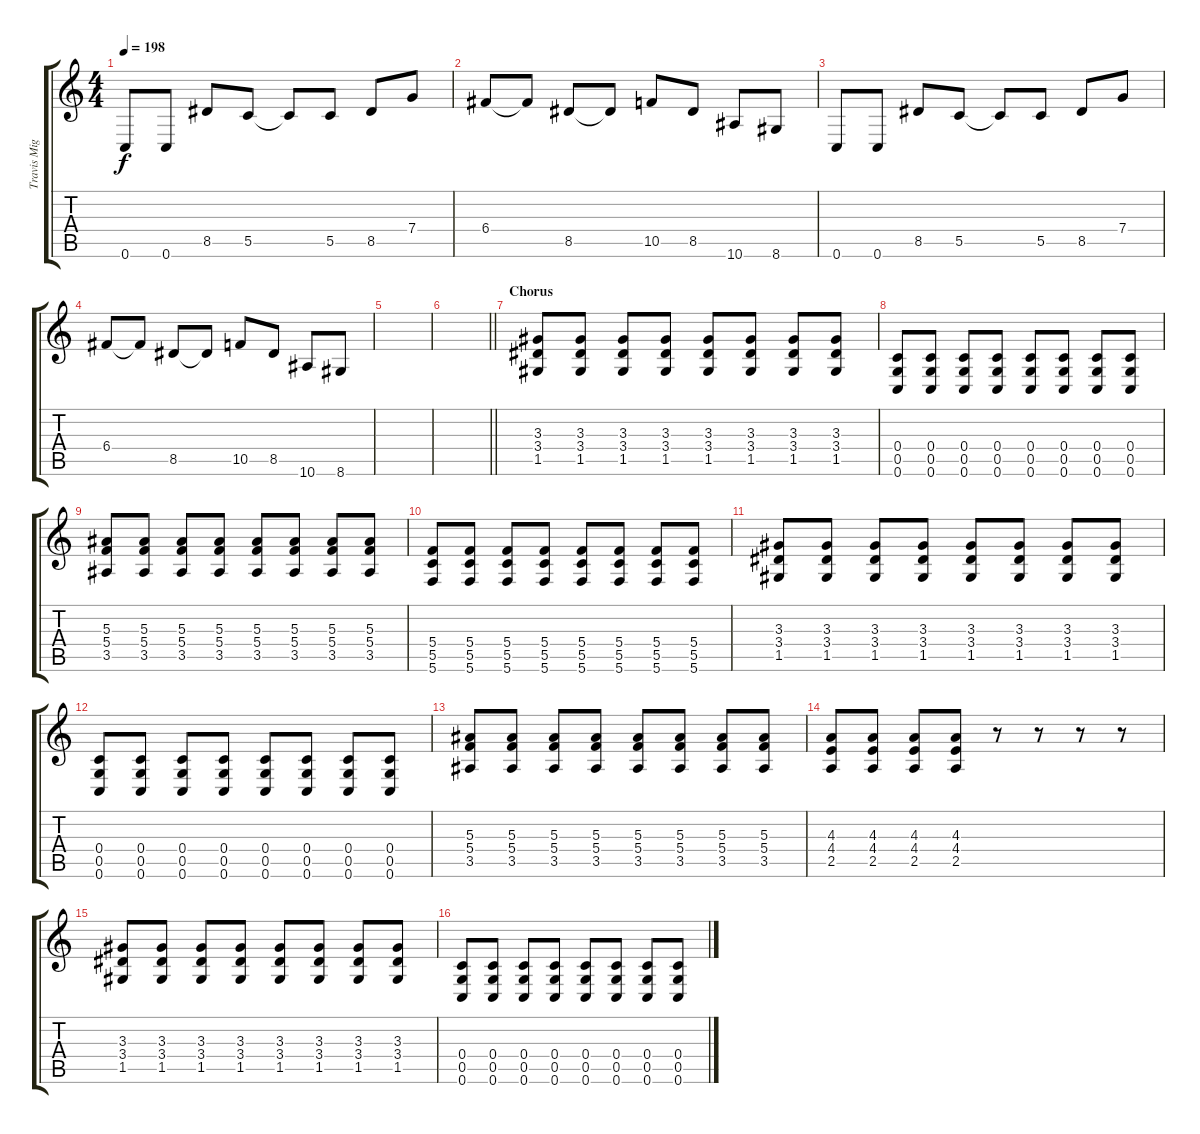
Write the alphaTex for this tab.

\track ("Travis Miguel" "Travis Mig") {instrument distortionguitar}
\staff {score tabs}
\tuning (D4 A3 F3 C3 G2 C2) {hide}
\ts (4 4)
\tempo 198
\clef g2
\ks c
0.6.8{dy f} 0.6.8 8.5.8 5.5.8 5.5{t}.8 5.5.8 8.5.8 7.4.8 |
6.4.8 6.4{t}.8 8.5.8 8.5{t}.8 10.5.8 8.5.8 10.6.8 8.6.8 |
0.6.8 0.6.8 8.5.8 5.5.8 5.5{t}.8 5.5.8 8.5.8 7.4.8 |
6.4.8 6.4{t}.8 8.5.8 8.5{t}.8 10.5.8 8.5.8 10.6.8 8.6.8 |
|
\barLineRight lightlight
|
\section ("" "Chorus ")
(3.3 3.4 1.5).8 (3.3 3.4 1.5).8 (3.3 3.4 1.5).8 (3.3 3.4 1.5).8 (3.3 3.4 1.5).8 (3.3 3.4 1.5).8 (3.3 3.4 1.5).8 (3.3 3.4 1.5).8 |
(0.4 0.5 0.6).8 (0.4 0.5 0.6).8 (0.4 0.5 0.6).8 (0.4 0.5 0.6).8 (0.4 0.5 0.6).8 (0.4 0.5 0.6).8 (0.4 0.5 0.6).8 (0.4 0.5 0.6).8 |
(5.3 5.4 3.5).8 (5.3 5.4 3.5).8 (5.3 5.4 3.5).8 (5.3 5.4 3.5).8 (5.3 5.4 3.5).8 (5.3 5.4 3.5).8 (5.3 5.4 3.5).8 (5.3 5.4 3.5).8 |
(5.4 5.5 5.6).8 (5.4 5.5 5.6).8 (5.4 5.5 5.6).8 (5.4 5.5 5.6).8 (5.4 5.5 5.6).8 (5.4 5.5 5.6).8 (5.4 5.5 5.6).8 (5.4 5.5 5.6).8 |
(3.3 3.4 1.5).8 (3.3 3.4 1.5).8 (3.3 3.4 1.5).8 (3.3 3.4 1.5).8 (3.3 3.4 1.5).8 (3.3 3.4 1.5).8 (3.3 3.4 1.5).8 (3.3 3.4 1.5).8 |
(0.4 0.5 0.6).8 (0.4 0.5 0.6).8 (0.4 0.5 0.6).8 (0.4 0.5 0.6).8 (0.4 0.5 0.6).8 (0.4 0.5 0.6).8 (0.4 0.5 0.6).8 (0.4 0.5 0.6).8 |
(5.3 5.4 3.5).8 (5.3 5.4 3.5).8 (5.3 5.4 3.5).8 (5.3 5.4 3.5).8 (5.3 5.4 3.5).8 (5.3 5.4 3.5).8 (5.3 5.4 3.5).8 (5.3 5.4 3.5).8 |
(4.3 4.4 2.5).8 (4.3 4.4 2.5).8 (4.3 4.4 2.5).8 (4.3 4.4 2.5).8 r.8 r.8 r.8 r.8 |
(3.3 3.4 1.5).8 (3.3 3.4 1.5).8 (3.3 3.4 1.5).8 (3.3 3.4 1.5).8 (3.3 3.4 1.5).8 (3.3 3.4 1.5).8 (3.3 3.4 1.5).8 (3.3 3.4 1.5).8 |
(0.4 0.5 0.6).8 (0.4 0.5 0.6).8 (0.4 0.5 0.6).8 (0.4 0.5 0.6).8 (0.4 0.5 0.6).8 (0.4 0.5 0.6).8 (0.4 0.5 0.6).8 (0.4 0.5 0.6).8
